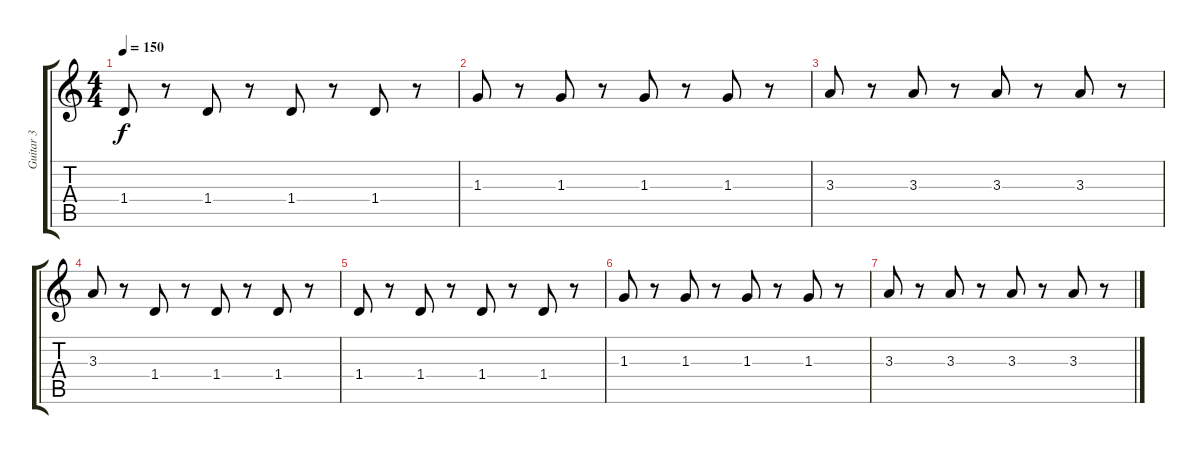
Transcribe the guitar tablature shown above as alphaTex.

\track ("Guitar 3" "Guitar 3") {instrument overdrivenguitar}
\staff {score tabs}
\tuning (Eb4 Bb3 Gb3 Db3 Ab2 Eb2) {hide}
\ts (4 4)
\tempo 150
\clef g2
\ks c
1.4.8{dy f volume 12 instrument electricguitarmuted} r.8 1.4.8 r.8 1.4.8 r.8 1.4.8 r.8 |
1.3.8{volume 12 instrument electricguitarmuted} r.8 1.3.8 r.8 1.3.8 r.8 1.3.8 r.8 |
3.3.8{volume 12 instrument electricguitarmuted} r.8 3.3.8 r.8 3.3.8 r.8 3.3.8 r.8 |
3.3.8{volume 12 instrument electricguitarmuted} r.8 1.4.8 r.8 1.4.8 r.8 1.4.8 r.8 |
1.4.8{volume 12 instrument electricguitarmuted} r.8 1.4.8 r.8 1.4.8 r.8 1.4.8 r.8 |
1.3.8{volume 12 instrument electricguitarmuted} r.8 1.3.8 r.8 1.3.8 r.8 1.3.8 r.8 |
3.3.8{volume 12 instrument electricguitarmuted} r.8 3.3.8 r.8 3.3.8 r.8 3.3.8 r.8
